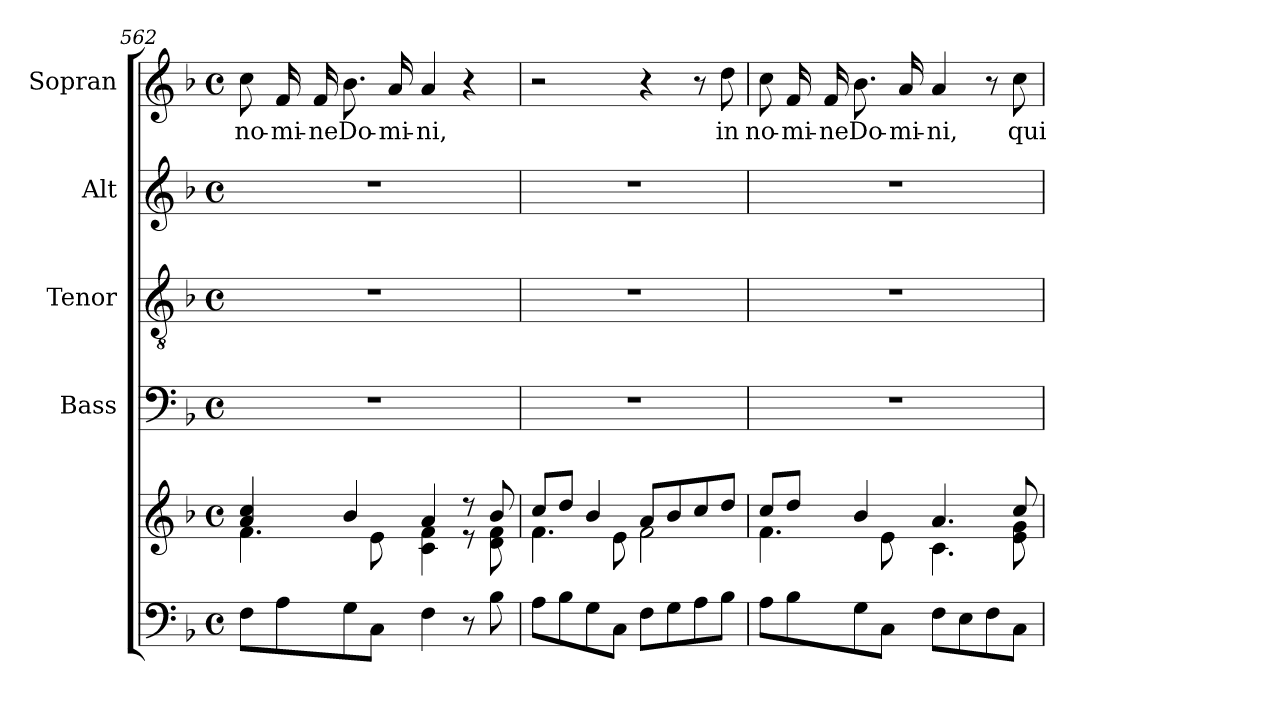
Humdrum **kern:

**kern	**kern	**kern	**kern	**kern	**kern	**text
*part5	*part5	*part4	*part3	*part2	*part1	*part1
*staff6	*staff5	*staff4	*staff3	*staff2	*staff1	*staff1
*	*	*I"Bass	*I"Tenor	*I"Alt	*I"Sopran	*
*	*	*I'B.	*I'T.	*I'A.	*I'S.	*
*clefF4	*clefG2	*clefF4	*clefGv2	*clefG2	*clefG2	*
*k[b-]	*k[b-]	*k[b-]	*k[b-]	*k[b-]	*k[b-]	*
*F:	*F:	*F:	*F:	*F:	*F:	*
*M4/4	*M4/4	*M4/4	*M4/4	*M4/4	*M4/4	*
*met(c)	*met(c)	*met(c)	*met(c)	*met(c)	*met(c)	*
=562	=562	=562	=562	=562	=562	=562
*	*^	*	*	*	*	*
!	!	!	!	!	!	!	!LO:LY:b
8F\L	4a/ 4cc/	4.f\	1r	1r	1r	8cc\	no-
!	!	!	!	!	!	!	!LO:LY:b
8A\	.	.	.	.	.	16f/	-mi-
!	!	!	!	!	!	!	!LO:LY:b
.	.	.	.	.	.	16f/	-ne
!	!	!	!	!	!	!	!LO:LY:b
8G\	4b-/	.	.	.	.	8.b-\	Do-
8C\J	.	8e\	.	.	.	.	.
!	!	!	!	!	!	!	!LO:LY:b
.	.	.	.	.	.	16a/	-mi-
!	!	!	!	!	!	!	!LO:LY:b
4F\	4a/	4c\ 4f\	.	.	.	4a/	-ni,
8r	8r	8r	.	.	.	4r	.
8B-\	8b-/	8d\ 8f\	.	.	.	.	.
=563	=563	=563	=563	=563	=563	=563	=563
8A\L	8cc/L	4.f\	1r	1r	1r	2r	.
8B-\	8dd/J	.	.	.	.	.	.
8G\	4b-/	.	.	.	.	.	.
8C\J	.	8e\	.	.	.	.	.
8F\L	8a/L	2f\	.	.	.	4r	.
8G\	8b-/	.	.	.	.	.	.
8A\	8cc/	.	.	.	.	8r	.
!	!	!	!	!	!	!	!LO:LY:b
8B-\J	8dd/J	.	.	.	.	8dd\	in
=564	=564	=564	=564	=564	=564	=564	=564
!	!	!	!	!	!	!	!LO:LY:b
8A\L	8cc/L	4.f\	1r	1r	1r	8cc\	no-
!	!	!	!	!	!	!	!LO:LY:b
8B-\	8dd/J	.	.	.	.	16f/	-mi-
!	!	!	!	!	!	!	!LO:LY:b
.	.	.	.	.	.	16f/	-ne
!	!	!	!	!	!	!	!LO:LY:b
8G\	4b-/	.	.	.	.	8.b-\	Do-
8C\J	.	8e\	.	.	.	.	.
!	!	!	!	!	!	!	!LO:LY:b
.	.	.	.	.	.	16a/	-mi-
!	!	!	!	!	!	!	!LO:LY:b
8F\L	4.a/	4.c\	.	.	.	4a/	-ni,
8E\	.	.	.	.	.	.	.
8F\	.	.	.	.	.	8r	.
!	!	!	!	!	!	!	!LO:LY:b
8C\J	8cc/	8e\ 8g\	.	.	.	8cc\	qui
*	*v	*v	*	*	*	*	*
=	=	=	=	=	=	=
*-	*-	*-	*-	*-	*-	*-
